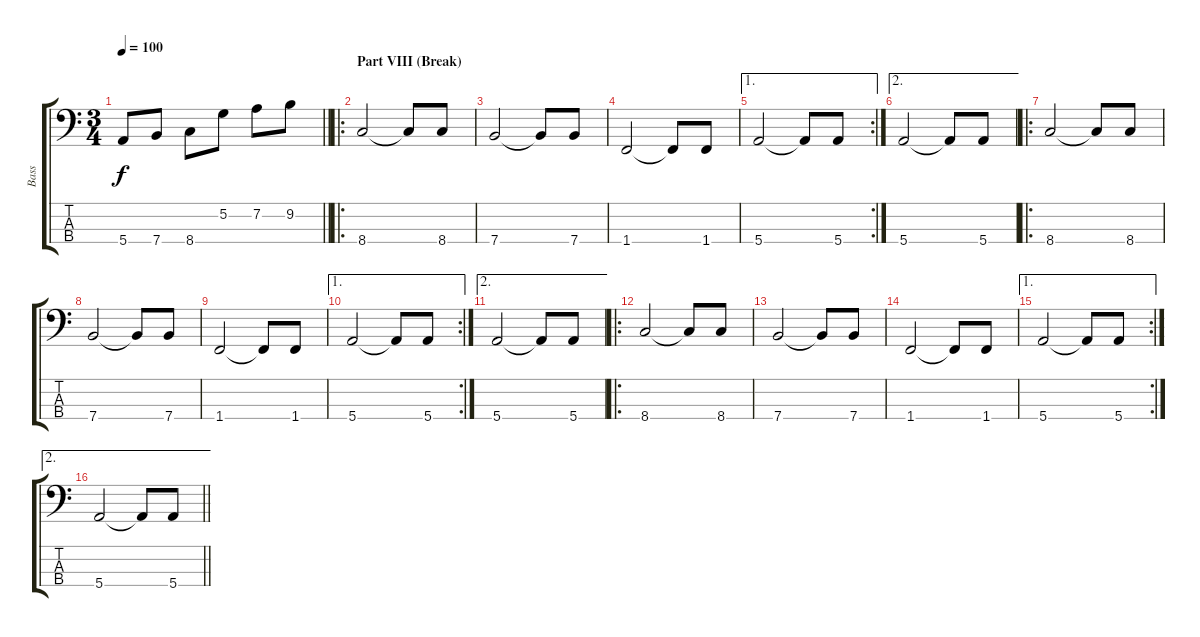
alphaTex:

\track ("Bass" "Bass") {instrument electricbassfinger}
\staff {score tabs}
\tuning (G2 D2 A1 E1) {hide}
\ts (3 4)
\tempo 100
\clef f4
\barLineRight lightlight
\ks c
5.4.8{dy f} 7.4.8 8.4.8 5.2.8 7.2.8 9.2.8 |
\ro
\section ("" "Part VIII (Break)")
8.4.2 8.4{t}.8 8.4.8 |
7.4.2 7.4{t}.8 7.4.8 |
1.4.2 1.4{t}.8 1.4.8 |
\ae 1
\rc 2
5.4.2 5.4{t}.8 5.4.8 |
\ae 2
5.4.2 5.4{t}.8 5.4.8 |
\ro
8.4.2 8.4{t}.8 8.4.8 |
7.4.2 7.4{t}.8 7.4.8 |
1.4.2 1.4{t}.8 1.4.8 |
\ae 1
\rc 2
5.4.2 5.4{t}.8 5.4.8 |
\ae 2
5.4.2 5.4{t}.8 5.4.8 |
\ro
8.4.2 8.4{t}.8 8.4.8 |
7.4.2 7.4{t}.8 7.4.8 |
1.4.2 1.4{t}.8 1.4.8 |
\ae 1
\rc 2
5.4.2 5.4{t}.8 5.4.8 |
\ae 2
\barLineRight lightlight
5.4.2 5.4{t}.8 5.4.8
